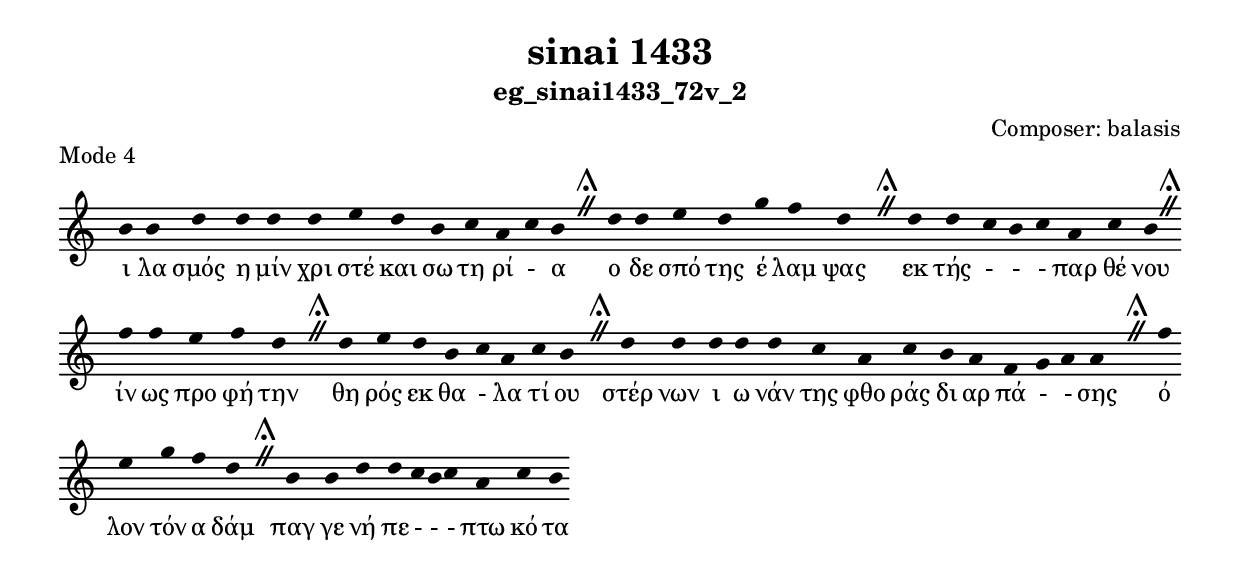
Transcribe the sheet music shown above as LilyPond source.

\include "gregorian.ly"

	\header {
 	  title = "sinai 1433"
	  subtitle = "eg_sinai1433_72v_2"
	  composer = "Composer: balasis"
	  piece = "Mode 4"
	}

	chant = {
	  b'4 b'4 d''4 d''4 d''4 d''4 e''4 d''4 b'4 c''4 a'4 c''4 b'4 \divisioMaior
 d''4 d''4 e''4 d''4 g''4 f''4 d''4 \divisioMaior
 d''4 d''4 c''4 b'4 c''4 a'4 c''4 b'4 \divisioMaior
 f''4 f''4 e''4 f''4 d''4 \divisioMaior
 d''4 e''4 d''4 b'4 c''4 a'4 c''4 b'4 \divisioMaior
 d''4 d''4 d''4 d''4 d''4 c''4 a'4 c''4 b'4 a'4 f'4 g'4 a'4 a'4 \divisioMaior
 f''4 e''4 g''4 f''4 d''4 \divisioMaior
 b'4 b'4 d''4 d''4 c''4 b'4 c''4 a'4 c''4 b'4\finalis
	}

	verba = \lyricmode {ι λα σμός η μίν χρι στέ και σω τη ρί - α 
ο δε σπό της έ λαμ ψας 
εκ τής -  -  - παρ θέ νου 
ίν ως προ φή την 
θη ρός εκ θα - λα τί ου 
στέρ νων ι ω νάν της φθο ράς δι αρ πά -  - σης 
ό λον τόν α δάμ 
παγ γε νή πε -  -  - πτω κό τα 
	}


	\score {
	  \new Staff <<
	  \new Voice = "melody" \chant
	  \new Lyrics = "one" \lyricsto melody \verba
	  >>
	  \layout {
	    \context {
	      \Staff
	      \remove "Time_signature_engraver"
	      \remove "Bar_engraver"
	    }
	    \context {
	      \Voice
	      \remove "Stem_engraver"
	    }
	  }
	}